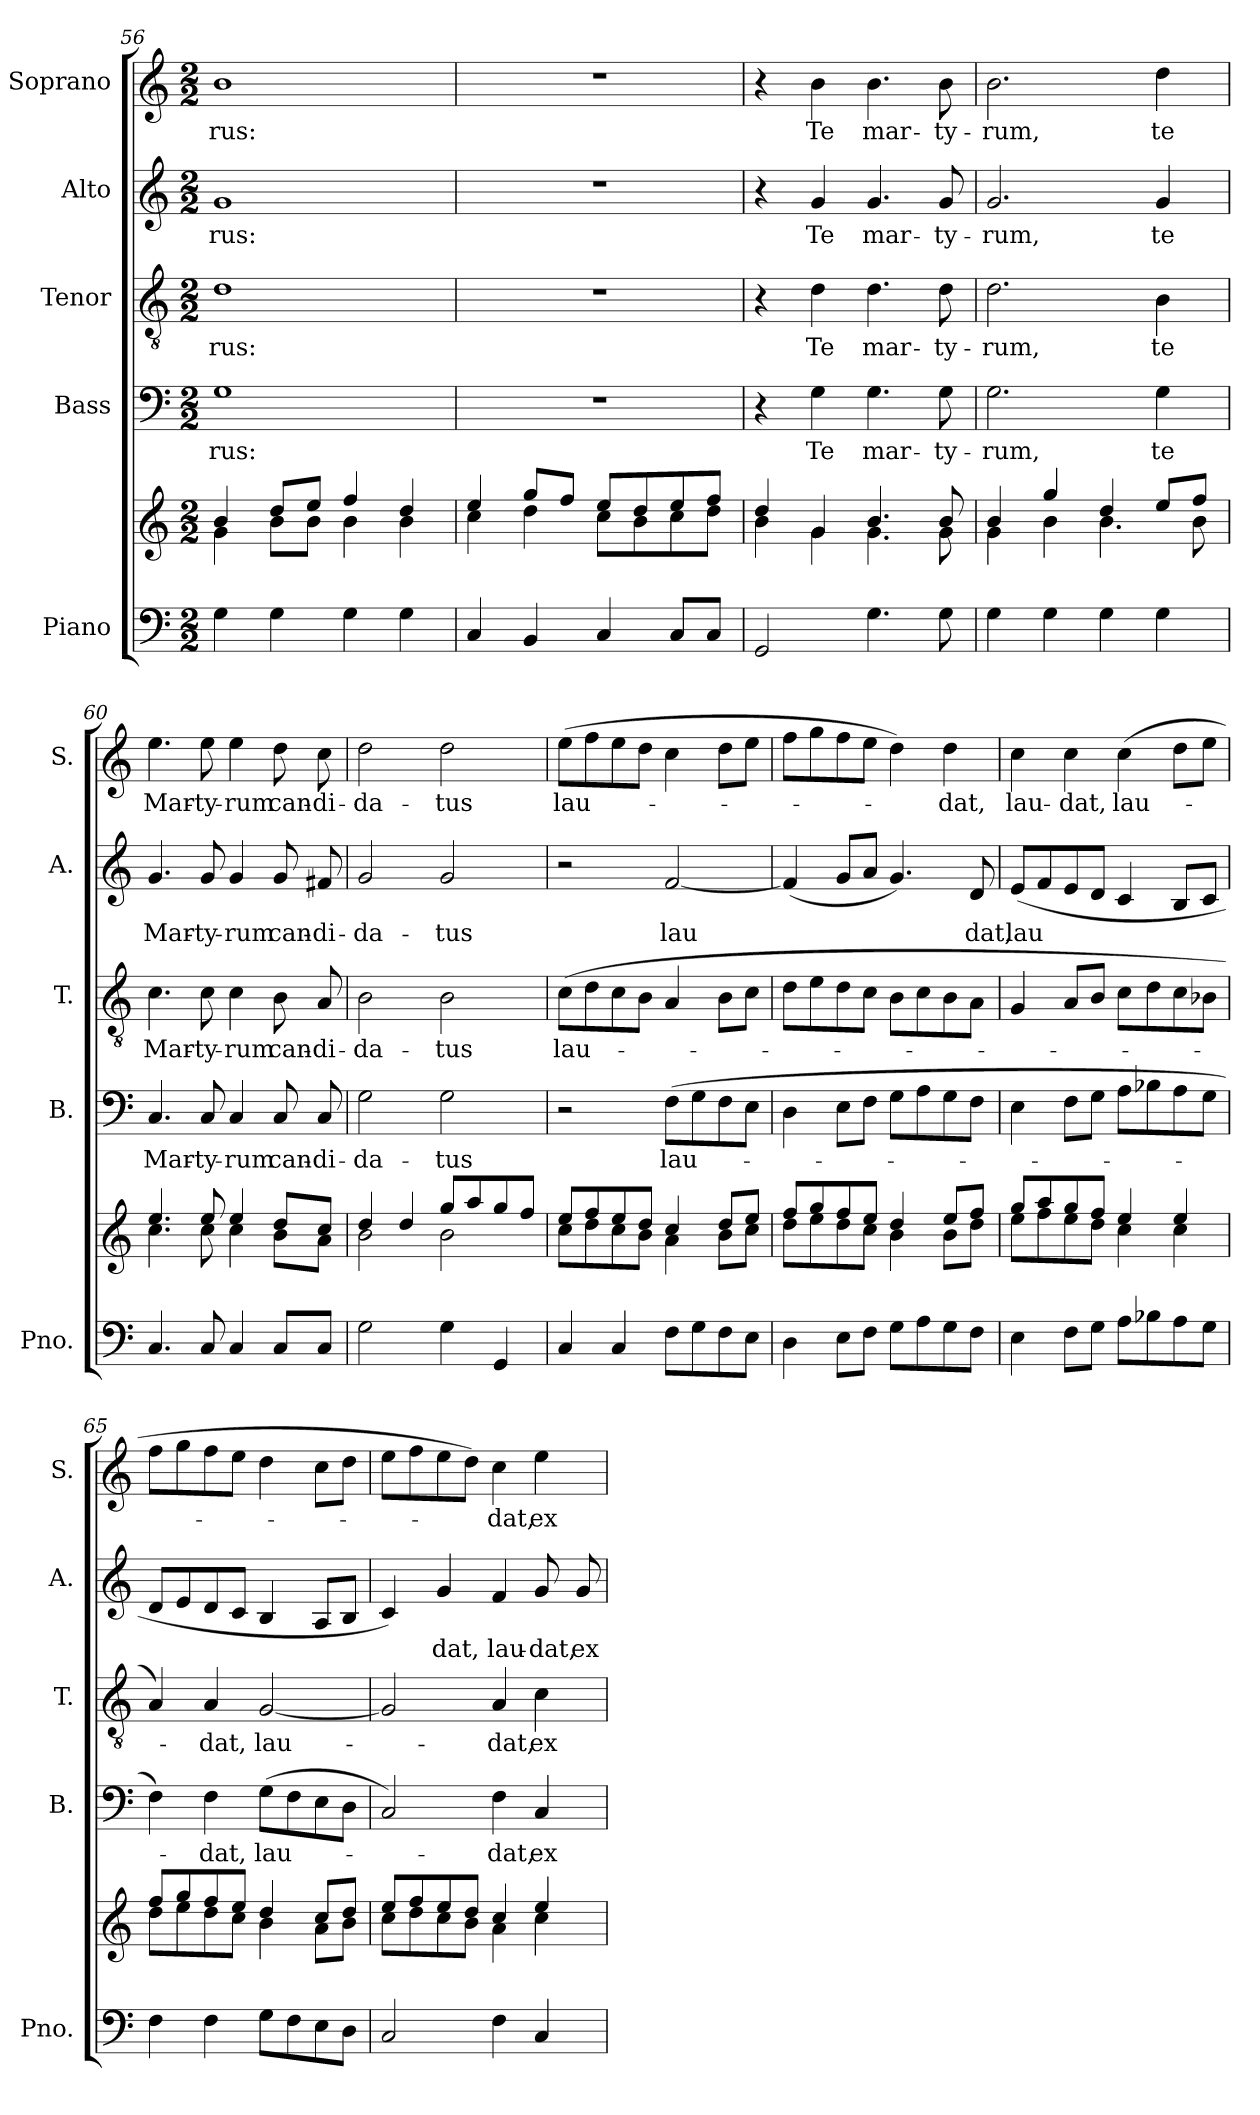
**kern	**kern	**kern	**text	**kern	**text	**kern	**text	**kern	**text
*part5	*part5	*part4	*part4	*part3	*part3	*part2	*part2	*part1	*part1
*staff6	*staff5	*staff4	*staff4	*staff3	*staff3	*staff2	*staff2	*staff1	*staff1
*I"Piano	*	*I"Bass	*	*I"Tenor	*	*I"Alto	*	*I"Soprano	*
*I'Pno.	*	*I'B.	*	*I'T.	*	*I'A.	*	*I'S.	*
*clefF4	*clefG2	*clefF4	*	*clefGv2	*	*clefG2	*	*clefG2	*
*k[]	*k[]	*k[]	*	*k[]	*	*k[]	*	*k[]	*
*M2/2	*M2/2	*M2/2	*	*M2/2	*	*M2/2	*	*M2/2	*
=56	=56	=56	=56	=56	=56	=56	=56	=56	=56
*	*^	*	*	*	*	*	*	*	*
!	!	!	!	!LO:LY:b	!	!LO:LY:b	!	!LO:LY:b	!	!LO:LY:b
4G\	4b/	4g\	1G	-rus:	1d	-rus:	1g	-rus:	1b	-rus:
4G\	8dd/L	8b\L	.	.	.	.	.	.	.	.
.	8ee/J	8b\J	.	.	.	.	.	.	.	.
4G\	4ff/	4b\	.	.	.	.	.	.	.	.
4G\	4dd/	4b\	.	.	.	.	.	.	.	.
=57	=57	=57	=57	=57	=57	=57	=57	=57	=57	=57
4C/	4ee/	4cc\	1r	.	1r	.	1r	.	1r	.
4BB/	8gg/L	4dd\	.	.	.	.	.	.	.	.
.	8ff/J	.	.	.	.	.	.	.	.	.
4C/	8ee/L	8cc\L	.	.	.	.	.	.	.	.
.	8dd/	8b\	.	.	.	.	.	.	.	.
8C/L	8ee/	8cc\	.	.	.	.	.	.	.	.
8C/J	8ff/J	8dd\J	.	.	.	.	.	.	.	.
=58	=58	=58	=58	=58	=58	=58	=58	=58	=58	=58
2GG/	4dd/	4b\	4r	.	4r	.	4r	.	4r	.
!	!	!	!	!LO:LY:b	!	!LO:LY:b	!	!LO:LY:b	!	!LO:LY:b
.	4g/	4g\	4G\	Te	4d\	Te	4g/	Te	4b\	Te
!	!	!	!	!LO:LY:b	!	!LO:LY:b	!	!LO:LY:b	!	!LO:LY:b
4.G\	4.b/	4.g\	4.G\	mar-	4.d\	mar-	4.g/	mar-	4.b\	mar-
!	!	!	!	!LO:LY:b	!	!LO:LY:b	!	!LO:LY:b	!	!LO:LY:b
8G\	8b/	8g\	8G\	-ty-	8d\	-ty-	8g/	-ty-	8b\	-ty-
!!LO:PB:g=z
=59	=59	=59	=59	=59	=59	=59	=59	=59	=59	=59
!	!	!	!	!LO:LY:b	!	!LO:LY:b	!	!LO:LY:b	!	!LO:LY:b
4G\	4b/	4g\	2.G\	-rum,	2.d\	-rum,	2.g/	-rum,	2.b\	-rum,
4G\	4gg/	4b\	.	.	.	.	.	.	.	.
4G\	4dd/	4.b\	.	.	.	.	.	.	.	.
!	!	!	!	!LO:LY:b	!	!LO:LY:b	!	!LO:LY:b	!	!LO:LY:b
4G\	8ee/L	.	4G\	te	4B\	te	4g/	te	4dd\	te
.	8ff/J	8b\	.	.	.	.	.	.	.	.
=60	=60	=60	=60	=60	=60	=60	=60	=60	=60	=60
!	!	!	!	!LO:LY:b	!	!LO:LY:b	!	!LO:LY:b	!	!LO:LY:b
4.C/	4.ee/	4.cc\	4.C/	Mar-	4.c\	Mar-	4.g/	Mar-	4.ee\	Mar-
!	!	!	!	!LO:LY:b	!	!LO:LY:b	!	!LO:LY:b	!	!LO:LY:b
8C/	8ee/	8cc\	8C/	-ty-	8c\	-ty-	8g/	-ty-	8ee\	-ty-
!	!	!	!	!LO:LY:b	!	!LO:LY:b	!	!LO:LY:b	!	!LO:LY:b
4C/	4ee/	4cc\	4C/	-rum	4c\	-rum	4g/	-rum	4ee\	-rum
!	!	!	!	!LO:LY:b	!	!LO:LY:b	!	!LO:LY:b	!	!LO:LY:b
8C/L	8dd/L	8b\L	8C/	can-	8B\	can-	8g/	can-	8dd\	can-
!	!	!	!	!LO:LY:b	!	!LO:LY:b	!	!LO:LY:b	!	!LO:LY:b
8C/J	8cc/J	8a\J	8C/	-di-	8A/	-di-	8f#X/	-di-	8cc\	-di-
=61	=61	=61	=61	=61	=61	=61	=61	=61	=61	=61
!	!	!	!	!LO:LY:b	!	!LO:LY:b	!	!LO:LY:b	!	!LO:LY:b
2G\	4dd/	2b\	2G\	-da-	2B\	-da-	2g/	-da-	2dd\	-da-
.	4dd/	.	.	.	.	.	.	.	.	.
!	!	!	!	!LO:LY:b	!	!LO:LY:b	!	!LO:LY:b	!	!LO:LY:b
4G\	8gg/L	2b\	2G\	-tus	2B\	-tus	2g/	-tus	2dd\	-tus
.	8aa/	.	.	.	.	.	.	.	.	.
4GG/	8gg/	.	.	.	.	.	.	.	.	.
.	8ff/J	.	.	.	.	.	.	.	.	.
=62	=62	=62	=62	=62	=62	=62	=62	=62	=62	=62
!	!	!	!	!	!	!LO:LY:b	!	!	!	!LO:LY:b
4C/	8ee/L	8cc\L	2r	.	(>8c\L	lau-	2r	.	(>8ee\L	lau-
.	8ff/	8dd\	.	.	8d\	.	.	.	8ff\	.
4C/	8ee/	8cc\	.	.	8c\	.	.	.	8ee\	.
.	8dd/J	8b\J	.	.	8B\J	.	.	.	8dd\J	.
!	!	!	!	!LO:LY:b	!	!	!	!LO:LY:b	!	!
8F\L	4cc/	4a\	(>8F\L	lau-	4A/	.	[2f/	lau	4cc\	.
8G\	.	.	8G\	.	.	.	.	.	.	.
8F\	8dd/L	8b\L	8F\	.	8B\L	.	.	.	8dd\L	.
8E\J	8ee/J	8cc\J	8E\J	.	8c\J	.	.	.	8ee\J	.
=63	=63	=63	=63	=63	=63	=63	=63	=63	=63	=63
4D\	8ff/L	8dd\L	4D\	.	8d\L	.	(<4f/]	.	8ff\L	.
.	8gg/	8ee\	.	.	8e\	.	.	.	8gg\	.
8E\L	8ff/	8dd\	8E\L	.	8d\	.	8g/L	.	8ff\	.
8F\J	8ee/J	8cc\J	8F\J	.	8c\J	.	8a/J	.	8ee\J	.
8G\L	4dd/	4b\	8G\L	.	8B\L	.	4.g/)	.	4dd\)	.
8A\	.	.	8A\	.	8c\	.	.	.	.	.
!	!	!	!	!	!	!	!	!	!	!LO:LY:b
8G\	8ee/L	8b\L	8G\	.	8B\	.	.	.	4dd\	-dat,
!	!	!	!	!	!	!	!	!LO:LY:b	!	!
8F\J	8ff/J	8dd\J	8F\J	.	8A\J	.	8d/	dat,	.	.
!!LO:LB:g=z
=64	=64	=64	=64	=64	=64	=64	=64	=64	=64	=64
!	!	!	!	!	!	!	!	!LO:LY:b	!	!LO:LY:b
4E\	8gg/L	8ee\L	4E\	.	4G/	.	(>8e/L	lau	4cc\	lau-
.	8aa/	8ff\	.	.	.	.	8f/	.	.	.
!	!	!	!	!	!	!	!	!	!	!LO:LY:b
8F\L	8gg/	8ee\	8F\L	.	8A/L	.	8e/	.	4cc\	-dat,
8G\J	8ff/J	8dd\J	8G\J	.	8B/J	.	8d/J	.	.	.
!	!	!	!	!	!	!	!	!	!	!LO:LY:b
8A\L	4ee/	4cc\	8A\L	.	8c\L	.	4c/	.	(>4cc\	lau-
8B-X\	.	.	8B-X\	.	8d\	.	.	.	.	.
8A\	4ee/	4cc\	8A\	.	8c\	.	8B/L	.	8dd\L	.
8G\J	.	.	8G\J	.	8B-X\J	.	8c/J	.	8ee\J	.
=65	=65	=65	=65	=65	=65	=65	=65	=65	=65	=65
4F\	8ff/L	8dd\L	4F\)	.	4A/)	.	8d/L	.	8ff\L	.
.	8gg/	8ee\	.	.	.	.	8e/	.	8gg\	.
!	!	!	!	!LO:LY:b	!	!LO:LY:b	!	!	!	!
4F\	8ff/	8dd\	4F\	-dat,	4A/	-dat,	8d/	.	8ff\	.
.	8ee/J	8cc\J	.	.	.	.	8c/J	.	8ee\J	.
!	!	!	!	!LO:LY:b	!	!LO:LY:b	!	!	!	!
8G\L	4dd/	4b\	(>8G\L	lau-	[2G/	lau-	4B/	.	4dd\	.
8F\	.	.	8F\	.	.	.	.	.	.	.
8E\	8cc/L	8a\L	8E\	.	.	.	8A/L	.	8cc\L	.
8D\J	8dd/J	8b\J	8D\J	.	.	.	8B/J	.	8dd\J	.
=66	=66	=66	=66	=66	=66	=66	=66	=66	=66	=66
2C/	8ee/L	8cc\L	2C/)	.	2G/]	.	4c/)	.	8ee\L	.
.	8ff/	8dd\	.	.	.	.	.	.	8ff\	.
!	!	!	!	!	!	!	!	!LO:LY:b	!	!
.	8ee/	8cc\	.	.	.	.	4g/	dat,	8ee\	.
.	8dd/J	8b\J	.	.	.	.	.	.	8dd\J)	.
!	!	!	!	!LO:LY:b	!	!LO:LY:b	!	!LO:LY:b	!	!LO:LY:b
4F\	4cc/	4a\	4F\	-dat,	4A/	-dat,	4f/	lau-	4cc\	-dat,
!	!	!	!	!LO:LY:b	!	!LO:LY:b	!	!LO:LY:b	!	!LO:LY:b
4C/	4ee/	4cc\	4C/	ex-	4c\	ex-	8g/	-dat,	4ee\	ex-
!	!	!	!	!	!	!	!	!LO:LY:b	!	!
.	.	.	.	.	.	.	8g/	ex-	.	.
*	*v	*v	*	*	*	*	*	*	*	*
=	=	=	=	=	=	=	=	=	=
*-	*-	*-	*-	*-	*-	*-	*-	*-	*-
